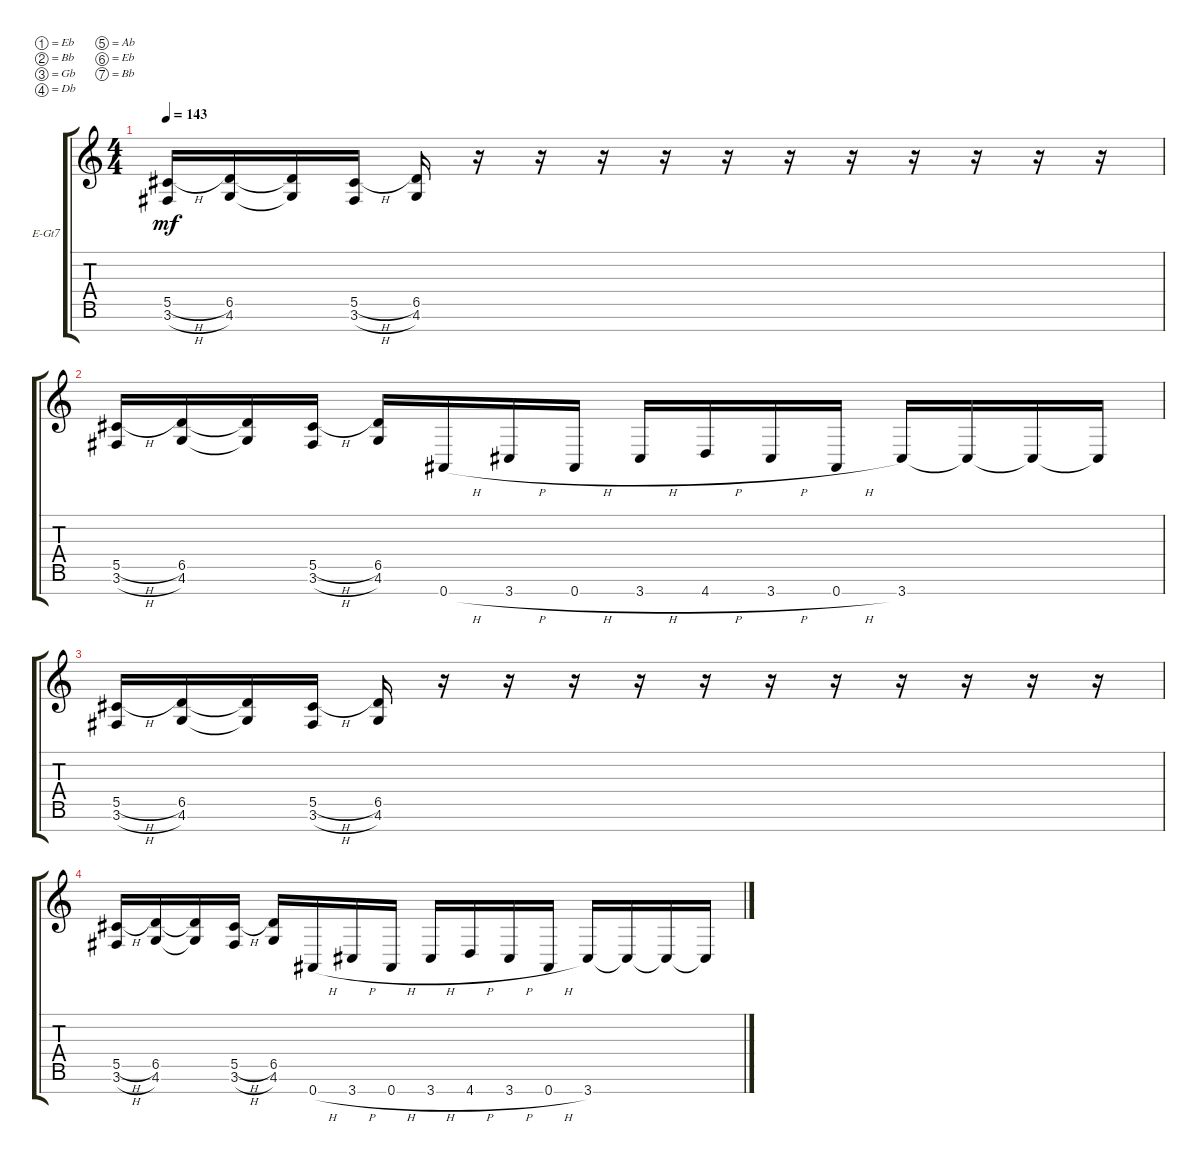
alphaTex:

\bracketExtendMode groupsimilarinstruments
\firstSystemTrackNameOrientation horizontal
\otherSystemsTrackNameOrientation horizontal
\track ("right" "E-Gt7") {instrument distortionguitar}
\staff {score tabs}
\tuning (Eb4 Bb3 Gb3 Db3 Ab2 Eb2 Bb1)
\ts (4 4)
\tempo 143
\clef g2
\ks c
(3.6{h} 5.5{h}).16{dy mf} (4.6 6.5).16 (4.6{t} 6.5{t}).16 (3.6{h} 5.5{h}).16 (4.6 6.5).16 r.16 r.16 r.16 r.16 r.16 r.16 r.16 r.16 r.16 r.16 r.16 |
(3.6{h} 5.5{h}).16 (4.6 6.5).16 (4.6{t} 6.5{t}).16 (3.6{h} 5.5{h}).16 (4.6 6.5).16 0.7{h}.16 3.7{h}.16 0.7{h}.16 3.7{h}.16 4.7{h}.16 3.7{h}.16 0.7{h}.16 3.7.16 3.7{t}.16 3.7{t}.16 3.7{t}.16 |
(3.6{h} 5.5{h}).16 (4.6 6.5).16 (4.6{t} 6.5{t}).16 (3.6{h} 5.5{h}).16 (4.6 6.5).16 r.16 r.16 r.16 r.16 r.16 r.16 r.16 r.16 r.16 r.16 r.16 |
(3.6{h} 5.5{h}).16 (4.6 6.5).16 (4.6{t} 6.5{t}).16 (3.6{h} 5.5{h}).16 (4.6 6.5).16 0.7{h}.16 3.7{h}.16 0.7{h}.16 3.7{h}.16 4.7{h}.16 3.7{h}.16 0.7{h}.16 3.7.16 3.7{t}.16 3.7{t}.16 3.7{t}.16
